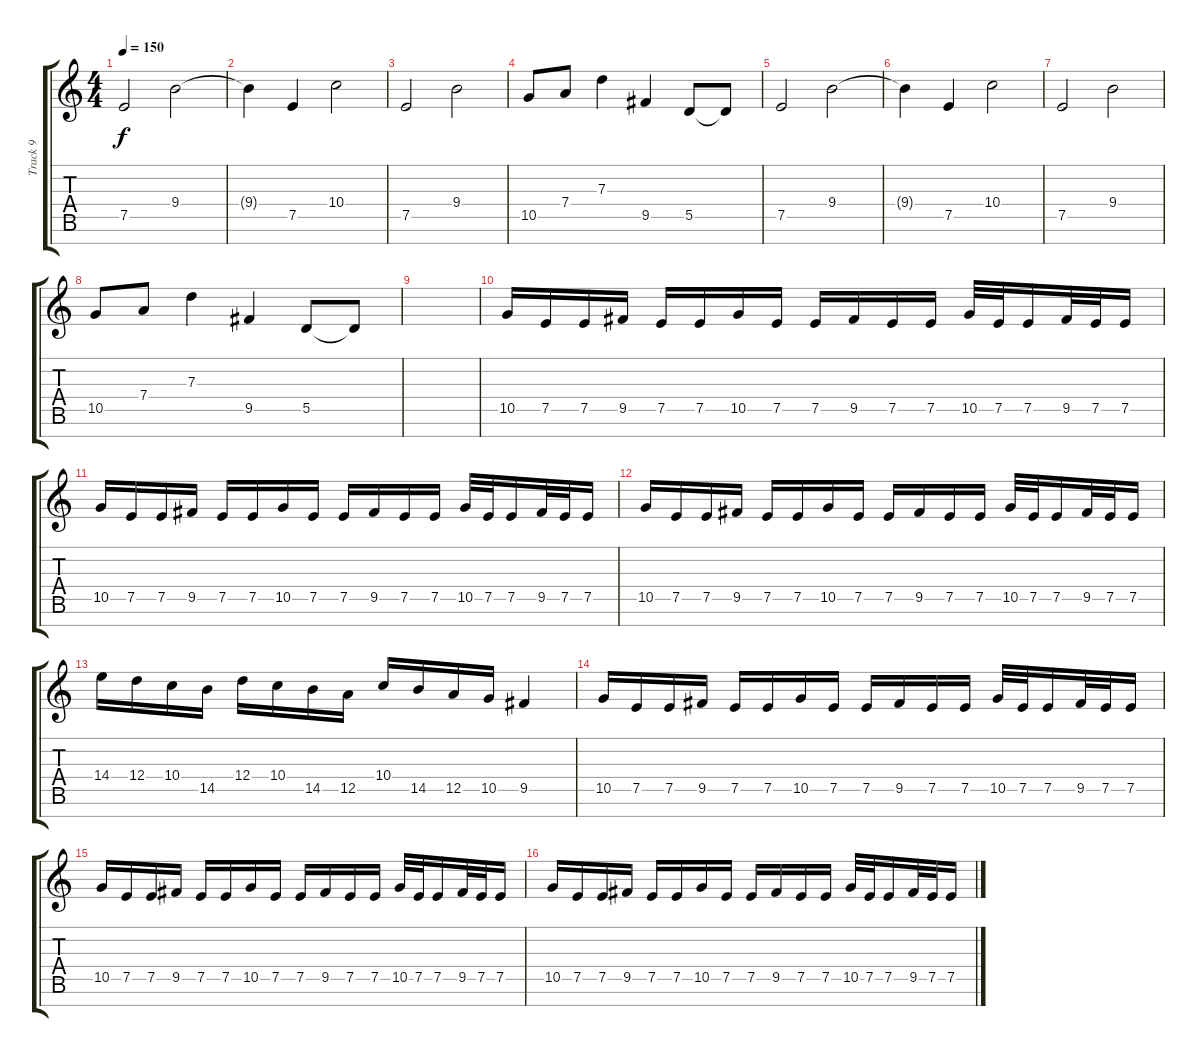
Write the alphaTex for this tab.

\track ("Track 9" "Track 9") {instrument distortionguitar}
\staff {score tabs}
\tuning (E4 B3 G3 D3 A2 E2 B1) {hide}
\ts (4 4)
\tempo 150
\clef g2
\ks c
7.5.2{dy f} 9.4.2 |
9.4{t}.4 7.5.4 10.4.2 |
7.5.2 9.4.2 |
10.5.8 7.4.8 7.3.4 9.5.4 5.5.8 5.5{t}.8 |
7.5.2 9.4.2 |
9.4{t}.4 7.5.4 10.4.2 |
7.5.2 9.4.2 |
10.5.8 7.4.8 7.3.4 9.5.4 5.5.8 5.5{t}.8 |
|
10.5.16 7.5.16 7.5.16 9.5.16 7.5.16 7.5.16 10.5.16 7.5.16 7.5.16 9.5.16 7.5.16 7.5.16 10.5.32 7.5.32 7.5.16 9.5.32 7.5.32 7.5.16 |
10.5.16 7.5.16 7.5.16 9.5.16 7.5.16 7.5.16 10.5.16 7.5.16 7.5.16 9.5.16 7.5.16 7.5.16 10.5.32 7.5.32 7.5.16 9.5.32 7.5.32 7.5.16 |
10.5.16 7.5.16 7.5.16 9.5.16 7.5.16 7.5.16 10.5.16 7.5.16 7.5.16 9.5.16 7.5.16 7.5.16 10.5.32 7.5.32 7.5.16 9.5.32 7.5.32 7.5.16 |
14.4.16 12.4.16 10.4.16 14.5.16 12.4.16 10.4.16 14.5.16 12.5.16 10.4.16 14.5.16 12.5.16 10.5.16 9.5.4 |
10.5.16 7.5.16 7.5.16 9.5.16 7.5.16 7.5.16 10.5.16 7.5.16 7.5.16 9.5.16 7.5.16 7.5.16 10.5.32 7.5.32 7.5.16 9.5.32 7.5.32 7.5.16 |
10.5.16 7.5.16 7.5.16 9.5.16 7.5.16 7.5.16 10.5.16 7.5.16 7.5.16 9.5.16 7.5.16 7.5.16 10.5.32 7.5.32 7.5.16 9.5.32 7.5.32 7.5.16 |
10.5.16 7.5.16 7.5.16 9.5.16 7.5.16 7.5.16 10.5.16 7.5.16 7.5.16 9.5.16 7.5.16 7.5.16 10.5.32 7.5.32 7.5.16 9.5.32 7.5.32 7.5.16
